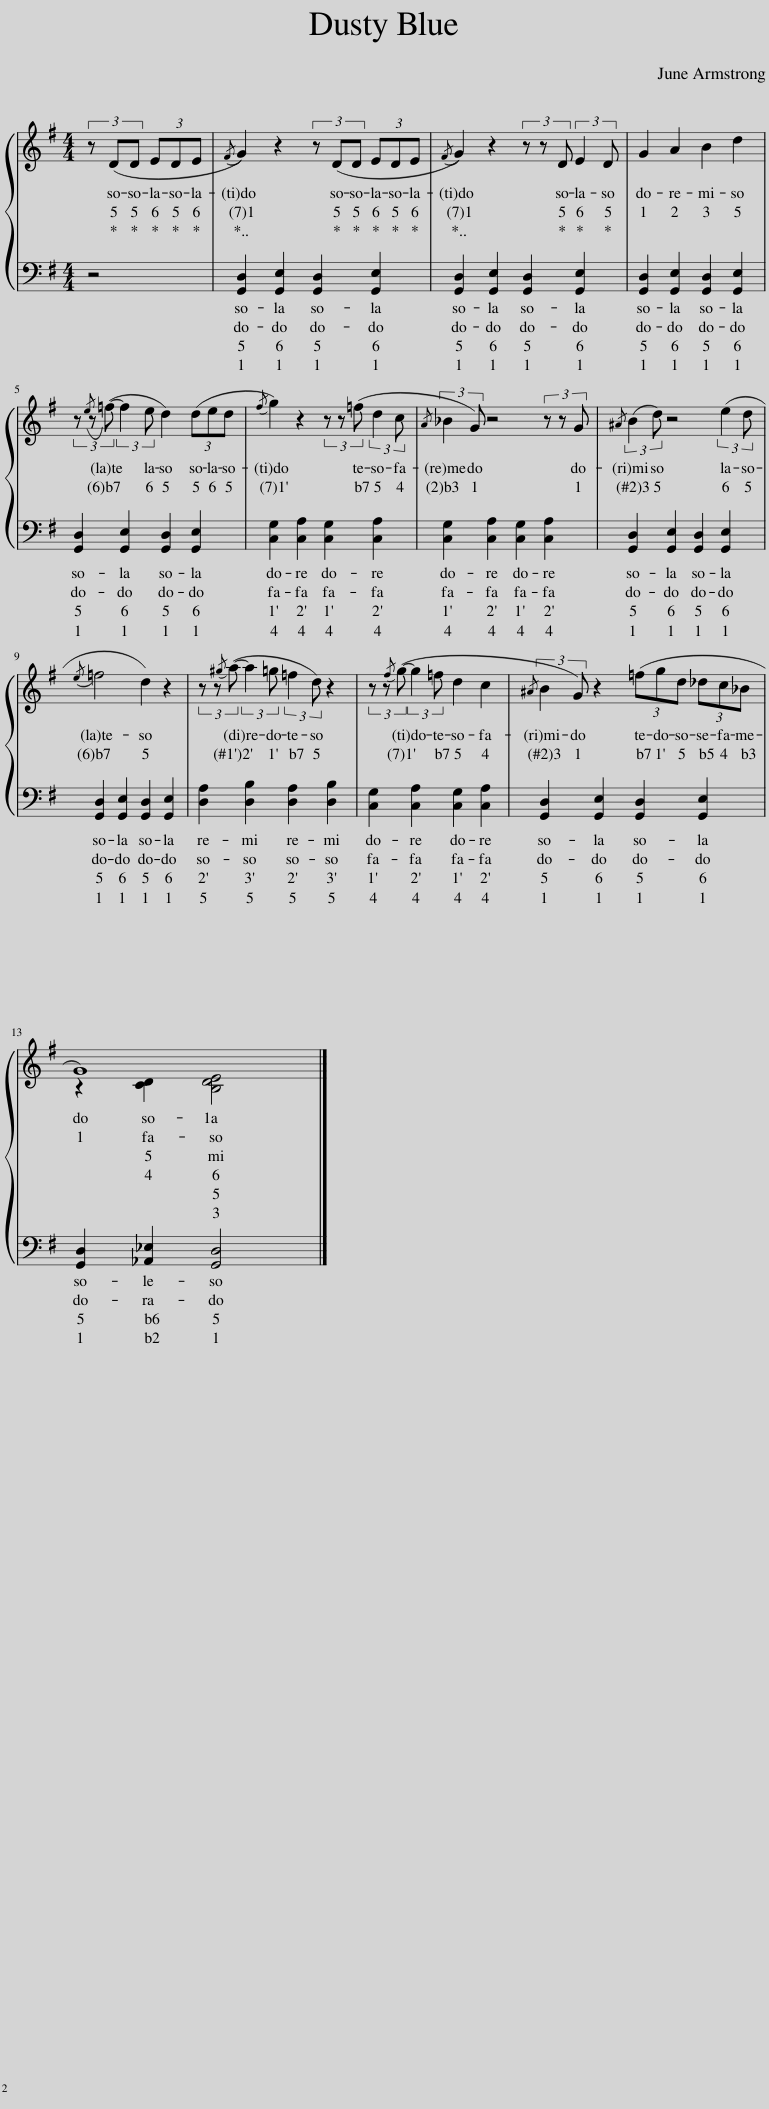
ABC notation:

X:1
%%score { ( 1 3 ) | 2 }
L:1/8
M:4/4
I:linebreak $
K:G
V:1 treble
V:3 treble
V:2 bass
V:1
 (3z (DD (3EDE |{/F} G2) z2 (3z (DD (3EDE |{/F} G2) z2 (3z z D (3:2:2E2 D | G2 A2 B2 d2 |$ (3z z{/e} (=f- (3:2:2f2 e d2) (3(ded | %5
{/f} g2) z2 (3z z (=f (3:2:2d2 c |{/A} (3:2:2_B2 G) z4 (3z z G |{/^A} (3:2:2(B2 d) z4 (3:2:2(e2 d |${/e} =f4 d2) z2 | (3z z{/^g} (a- (3:2:2a2 =g (3:2:2=f2 d) z2 | %10
 (3z z{/f} (g- (3:2:2g2 =f d2 c2 |{/^A} (3:2:2B2 G) z2 (3(=fgd (3_dc_B |$ G8) |] %13
V:2
 z4 | [G,,D,]2 [G,,E,]2 [G,,D,]2 [G,,E,]2 | [G,,D,]2 [G,,E,]2 [G,,D,]2 [G,,E,]2 | [G,,D,]2 [G,,E,]2 [G,,D,]2 [G,,E,]2 |$ [G,,D,]2 [G,,E,]2 [G,,D,]2 [G,,E,]2 | %5
 [C,G,]2 [C,A,]2 [C,G,]2 [C,A,]2 | [C,G,]2 [C,A,]2 [C,G,]2 [C,A,]2 | [G,,D,]2 [G,,E,]2 [G,,D,]2 [G,,E,]2 |$ [G,,D,]2 [G,,E,]2 [G,,D,]2 [G,,E,]2 | [D,A,]2 [D,B,]2 [D,A,]2 [D,B,]2 | %10
 [C,G,]2 [C,A,]2 [C,G,]2 [C,A,]2 | [G,,D,]2 [G,,E,]2 [G,,D,]2 [G,,E,]2 |$ [G,,D,]2 [_A,,_E,]2 [G,,D,]4 |] %13
V:3
 x4 | x8 | x8 | x8 |$ x8 | %5
 x8 | x8 | x8 |$ x8 | x8 | %10
 x8 | x8 |$ z2 [CD]2 [B,DE]4 |] %13
